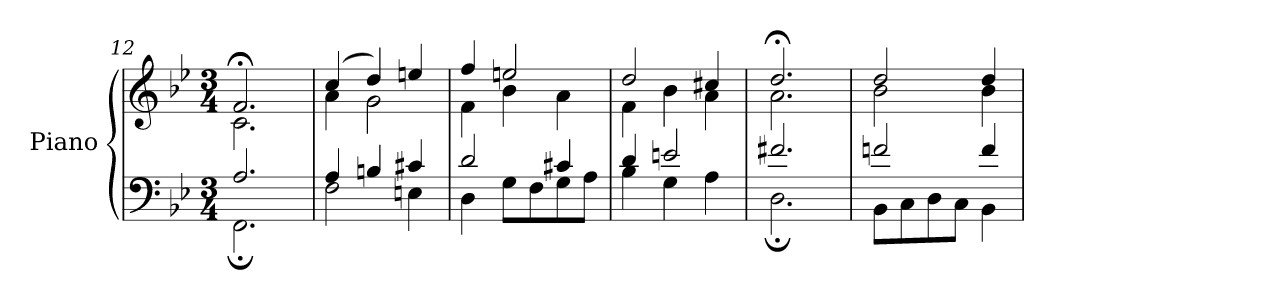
**kern	**kern
*part1	*part1
*staff2	*staff1
*I"Piano	*
*I'Pno	*
*clefF4	*clefG2
*k[b-e-]	*k[b-e-]
*M3/4	*M3/4
=12	=12
*^	*^
2.A/	2.FF;\	2.f;</	2.c\
=13	=13	=13	=13
4A/	2F\	(>4cc/	4a\
4Bn/	.	4dd/)	2g\
4c#X/	4En\	4een/	.
=14	=14	=14	=14
2d/	4D\	4ff/	4f\
.	8G\L	2een/	4b-\
.	8F\	.	.
4c#X/	8G\	.	4a\
.	8A\J	.	.
=15	=15	=15	=15
4d/	4B-\	2dd/	4f\
2en/	4G\	.	4b-\
.	4A\	4cc#X/	4a\
=16	=16	=16	=16
2.f#X/	2.D;\	2.dd;</	2.a\
=17	=17	=17	=17
2fn/	8BB-\L	2dd/	2b-\
.	8C\	.	.
.	8D\	.	.
.	8C\J	.	.
4f/	4BB-\	4dd/	4b-\
*v	*v	*	*
*	*v	*v
=	=
*-	*-
